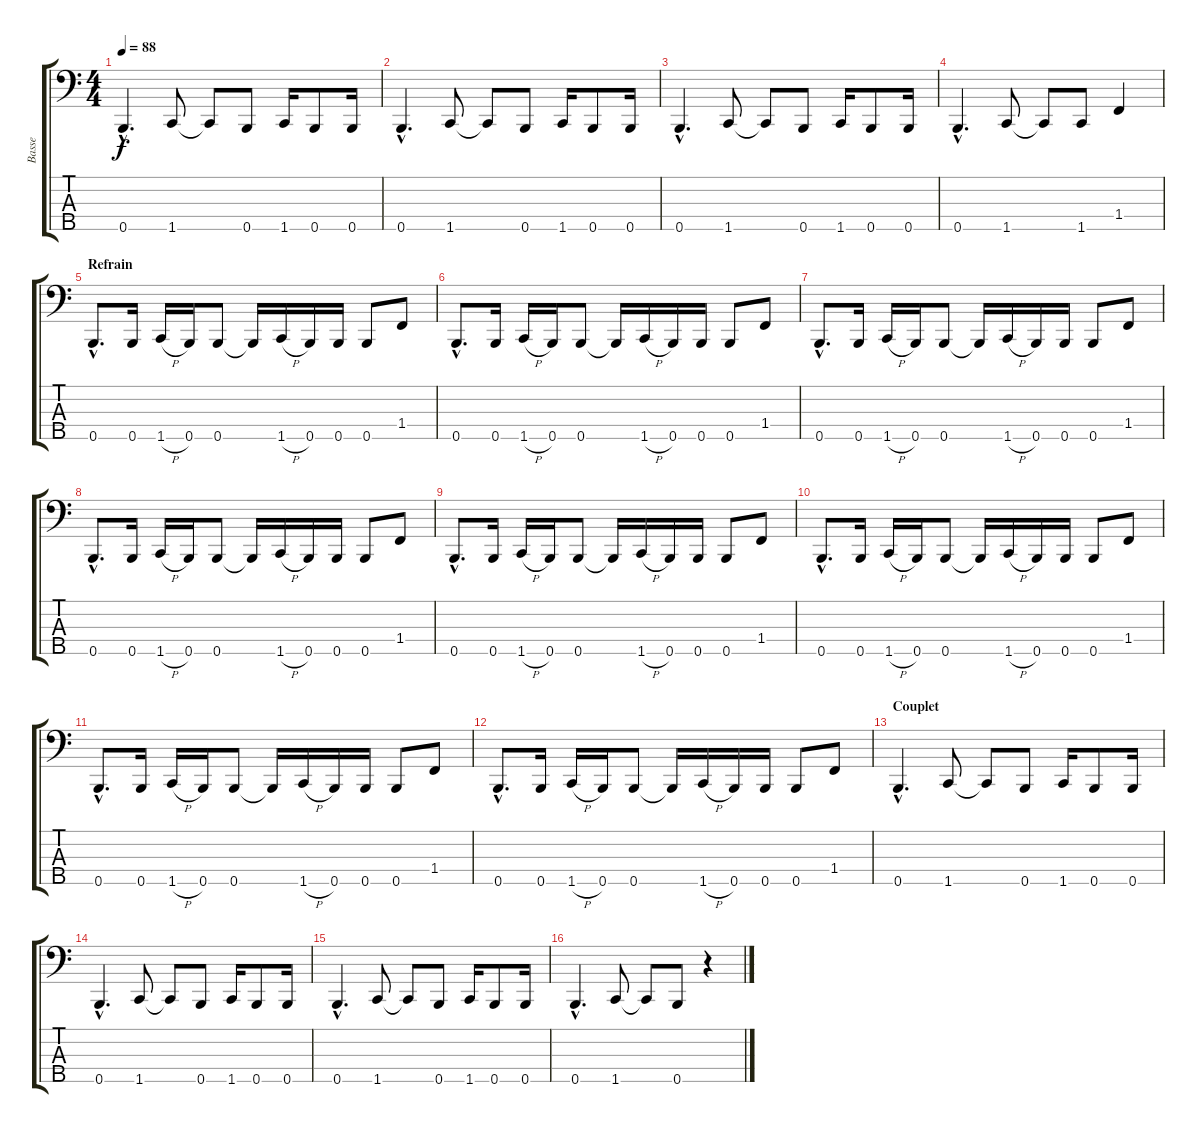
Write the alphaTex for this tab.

\track ("Basse" "Basse") {instrument electricbassfinger}
\staff {score tabs}
\tuning (G2 D2 A1 E1 B0) {hide}
\ts (4 4)
\tempo 88
\clef f4
\ks c
0.5{hac}.4{d dy f} 1.5.8 1.5{t}.8 0.5.8 1.5.16 0.5.8 0.5.16 |
0.5{hac}.4{d} 1.5.8 1.5{t}.8 0.5.8 1.5.16 0.5.8 0.5.16 |
0.5{hac}.4{d} 1.5.8 1.5{t}.8 0.5.8 1.5.16 0.5.8 0.5.16 |
0.5{hac}.4{d} 1.5.8 1.5{t}.8 1.5.8 1.4.4 |
\section ("" "Refrain")
0.5{hac}.8{d} 0.5.16 1.5{h}.16 0.5.16 0.5.8 0.5{t}.16 1.5{h}.16 0.5.16 0.5.16 0.5.8 1.4.8 |
0.5{hac}.8{d} 0.5.16 1.5{h}.16 0.5.16 0.5.8 0.5{t}.16 1.5{h}.16 0.5.16 0.5.16 0.5.8 1.4.8 |
0.5{hac}.8{d} 0.5.16 1.5{h}.16 0.5.16 0.5.8 0.5{t}.16 1.5{h}.16 0.5.16 0.5.16 0.5.8 1.4.8 |
0.5{hac}.8{d} 0.5.16 1.5{h}.16 0.5.16 0.5.8 0.5{t}.16 1.5{h}.16 0.5.16 0.5.16 0.5.8 1.4.8 |
0.5{hac}.8{d} 0.5.16 1.5{h}.16 0.5.16 0.5.8 0.5{t}.16 1.5{h}.16 0.5.16 0.5.16 0.5.8 1.4.8 |
0.5{hac}.8{d} 0.5.16 1.5{h}.16 0.5.16 0.5.8 0.5{t}.16 1.5{h}.16 0.5.16 0.5.16 0.5.8 1.4.8 |
0.5{hac}.8{d} 0.5.16 1.5{h}.16 0.5.16 0.5.8 0.5{t}.16 1.5{h}.16 0.5.16 0.5.16 0.5.8 1.4.8 |
0.5{hac}.8{d} 0.5.16 1.5{h}.16 0.5.16 0.5.8 0.5{t}.16 1.5{h}.16 0.5.16 0.5.16 0.5.8 1.4.8 |
\section ("" "Couplet")
0.5{hac}.4{d} 1.5.8 1.5{t}.8 0.5.8 1.5.16 0.5.8 0.5.16 |
0.5{hac}.4{d} 1.5.8 1.5{t}.8 0.5.8 1.5.16 0.5.8 0.5.16 |
0.5{hac}.4{d} 1.5.8 1.5{t}.8 0.5.8 1.5.16 0.5.8 0.5.16 |
0.5{hac}.4{d} 1.5.8 1.5{t}.8 0.5.8 r.4
